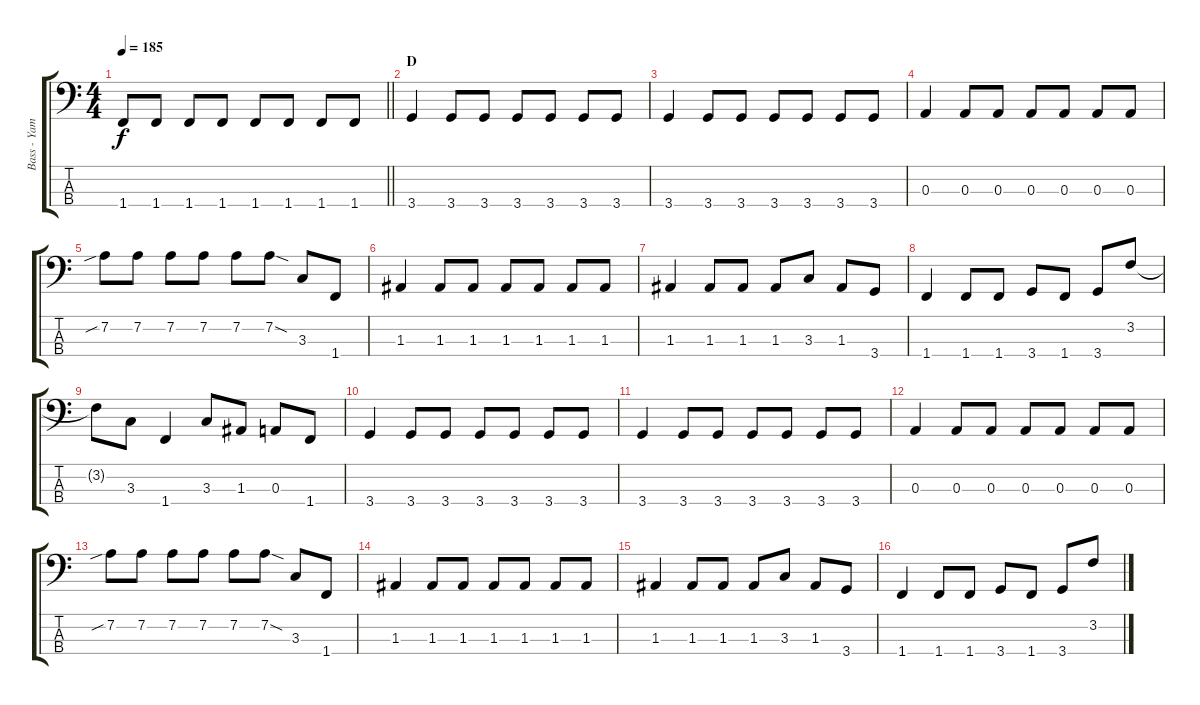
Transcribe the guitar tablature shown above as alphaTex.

\track ("Bass - Yamada" "Bass - Yam") {instrument electricbasspick}
\staff {score tabs}
\tuning (G2 D2 A1 E1) {hide}
\ts (4 4)
\tempo 185
\clef f4
\barLineRight lightlight
\ks c
1.4.8{dy f} 1.4.8 1.4.8 1.4.8 1.4.8 1.4.8 1.4.8 1.4.8 |
\section ("" "D")
3.4.4 3.4.8 3.4.8 3.4.8 3.4.8 3.4.8 3.4.8 |
3.4.4 3.4.8 3.4.8 3.4.8 3.4.8 3.4.8 3.4.8 |
0.3.4 0.3.8 0.3.8 0.3.8 0.3.8 0.3.8 0.3.8 |
7.2{sib}.8 7.2.8 7.2.8 7.2.8 7.2.8 7.2{sod}.8 3.3.8 1.4.8 |
1.3.4 1.3.8 1.3.8 1.3.8 1.3.8 1.3.8 1.3.8 |
1.3.4 1.3.8 1.3.8 1.3.8 3.3.8 1.3.8 3.4.8 |
1.4.4 1.4.8 1.4.8 3.4.8 1.4.8 3.4.8 3.2.8 |
3.2{t}.8 3.3.8 1.4.4 3.3.8 1.3.8 0.3.8 1.4.8 |
3.4.4 3.4.8 3.4.8 3.4.8 3.4.8 3.4.8 3.4.8 |
3.4.4 3.4.8 3.4.8 3.4.8 3.4.8 3.4.8 3.4.8 |
0.3.4 0.3.8 0.3.8 0.3.8 0.3.8 0.3.8 0.3.8 |
7.2{sib}.8 7.2.8 7.2.8 7.2.8 7.2.8 7.2{sod}.8 3.3.8 1.4.8 |
1.3.4 1.3.8 1.3.8 1.3.8 1.3.8 1.3.8 1.3.8 |
1.3.4 1.3.8 1.3.8 1.3.8 3.3.8 1.3.8 3.4.8 |
1.4.4 1.4.8 1.4.8 3.4.8 1.4.8 3.4.8 3.2.8
